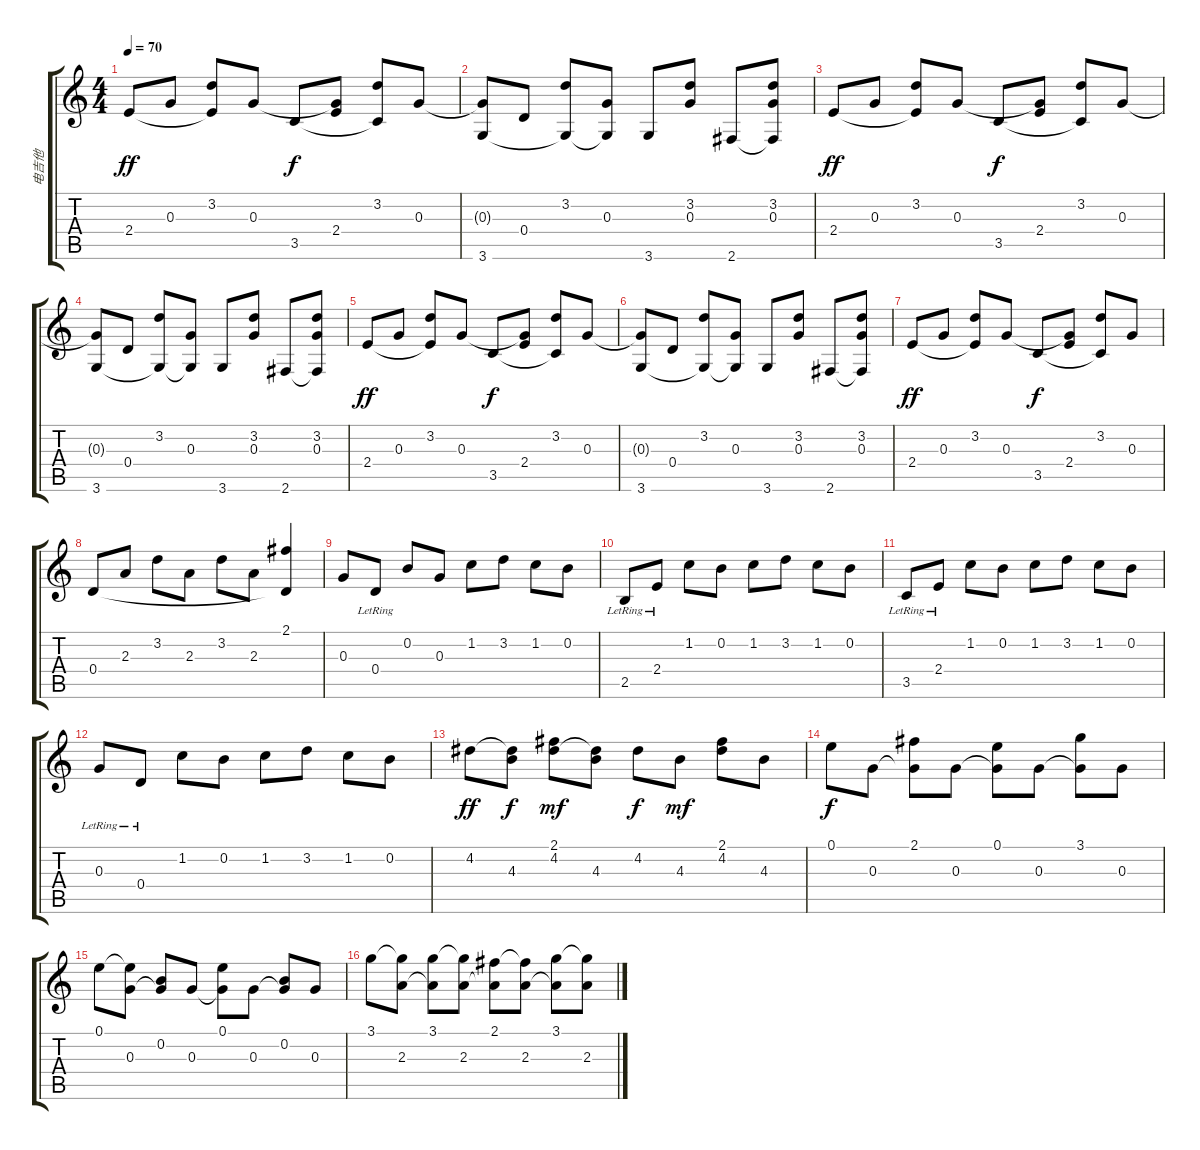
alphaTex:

\track ("电吉他" "电吉他") {instrument distortionguitar}
\staff {score tabs}
\tuning (E4 B3 G3 D3 A2 E2) {hide}
\ts (4 4)
\tempo 70
\clef g2
\ks c
2.4.8{dy ff} 0.3.8 (3.2 2.4{t}).8 0.3.8 3.5.8{dy f} (0.3{t} 2.4).8 (3.2 3.5{t}).8 0.3.8 |
(0.3{t} 3.6).8 0.4.8 (3.2 3.6{t}).8 (0.3 3.6{t}).8 3.6.8 (3.2 0.3).8 2.6.8 (3.2 0.3 2.6{t}).8 |
2.4.8{dy ff} 0.3.8 (3.2 2.4{t}).8 0.3.8 3.5.8{dy f} (0.3{t} 2.4).8 (3.2 3.5{t}).8 0.3.8 |
(0.3{t} 3.6).8 0.4.8 (3.2 3.6{t}).8 (0.3 3.6{t}).8 3.6.8 (3.2 0.3).8 2.6.8 (3.2 0.3 2.6{t}).8 |
2.4.8{dy ff} 0.3.8 (3.2 2.4{t}).8 0.3.8 3.5.8{dy f} (0.3{t} 2.4).8 (3.2 3.5{t}).8 0.3.8 |
(0.3{t} 3.6).8 0.4.8 (3.2 3.6{t}).8 (0.3 3.6{t}).8 3.6.8 (3.2 0.3).8 2.6.8 (3.2 0.3 2.6{t}).8 |
2.4.8{dy ff} 0.3.8 (3.2 2.4{t}).8 0.3.8 3.5.8{dy f} (0.3{t} 2.4).8 (3.2 3.5{t}).8 0.3.8 |
0.4.8 2.3.8 3.2.8 2.3.8 3.2.8 2.3.8 (2.1 0.4{t}).4 |
0.3.8 0.4{lr}.8 0.2.8 0.3.8 1.2.8 3.2.8 1.2.8 0.2.8 |
2.5{lr}.8 2.4{lr}.8 1.2.8 0.2.8 1.2.8 3.2.8 1.2.8 0.2.8 |
3.5{lr}.8 2.4{lr}.8 1.2.8 0.2.8 1.2.8 3.2.8 1.2.8 0.2.8 |
0.3{lr}.8 0.4{lr}.8 1.2.8 0.2.8 1.2.8 3.2.8 1.2.8 0.2.8 |
4.2.8{dy ff} (4.2{t} 4.3).8{dy f} (2.1 4.2).8{dy mf} (4.2{t} 4.3).8 4.2.8{dy f} 4.3.8{dy mf} (2.1 4.2).8 4.3.8 |
0.1.8{dy f} 0.3.8 (2.1 0.3{t}).8 0.3.8 (0.1 0.3{t}).8 0.3.8 (3.1 0.3{t}).8 0.3.8 |
0.1.8 (0.1{t} 0.3).8 (0.2 0.3{t}).8 0.3.8 (0.1 0.3{t}).8 0.3.8 (0.2 0.3{t}).8 0.3.8 |
3.1.8 (3.1{t} 2.3).8 (3.1 2.3{t}).8 (3.1{t} 2.3).8 (2.1 2.3{t}).8 (2.1{t} 2.3).8 (3.1 2.3{t}).8 (3.1{t} 2.3).8
